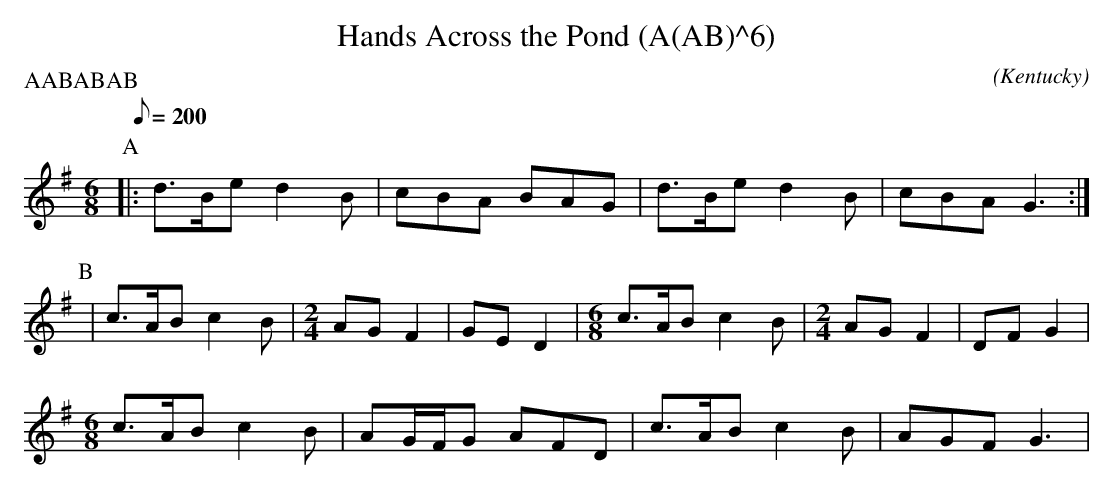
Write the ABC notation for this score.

X:1
T:Hands Across the Pond (A(AB)^6)
M:6/8
C:
O:Kentucky
P:AABABAB
K:G
L:1/150
Q:200
P:A
|:d>Be d2 B| cBA BAG  | d>Be d2 B | cBA G3 :|
P:B
|c>AB c2B|\
M:2/4
AG F2|GE D2|\
M:6/8
c>AB c2B | \
M:2/4
AG F2 |DF G2|
M:6/8
c>AB c2B|AG/F/G AFD |c>AB c2B| AGF G3 |
